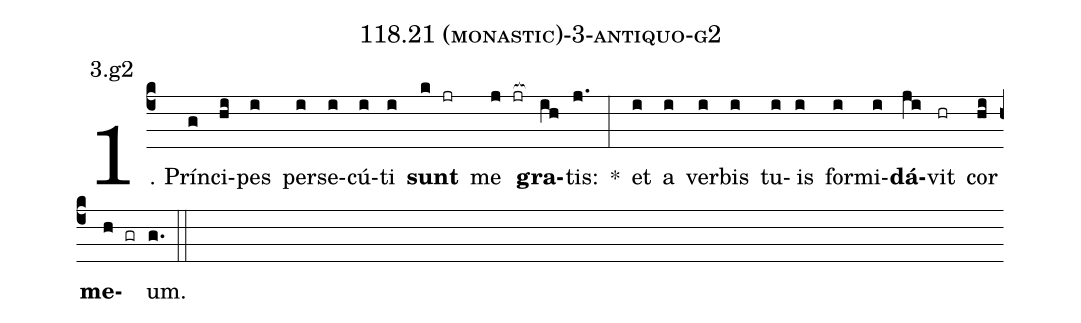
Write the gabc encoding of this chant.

name: 118.21 (monastic)-3-antiquo-g2;
annotation: 3.g2;
%%
(c4)1. Prín(g)ci(hi)pes(i) per(i)se(i)cú(i)ti(i) <b>sunt</b>(k jr) me(j jr[ocb:1{]) <b>gra</b>(ih[ocb:0}])tis:(j.) *(:) et(i) a(i) ver(i)bis(i) tu(i)is(i) for(i)mi(i)<b>dá</b>(ji)vit(hr) cor(hi) <b>me</b>(h gr)um.(g.) (::)
